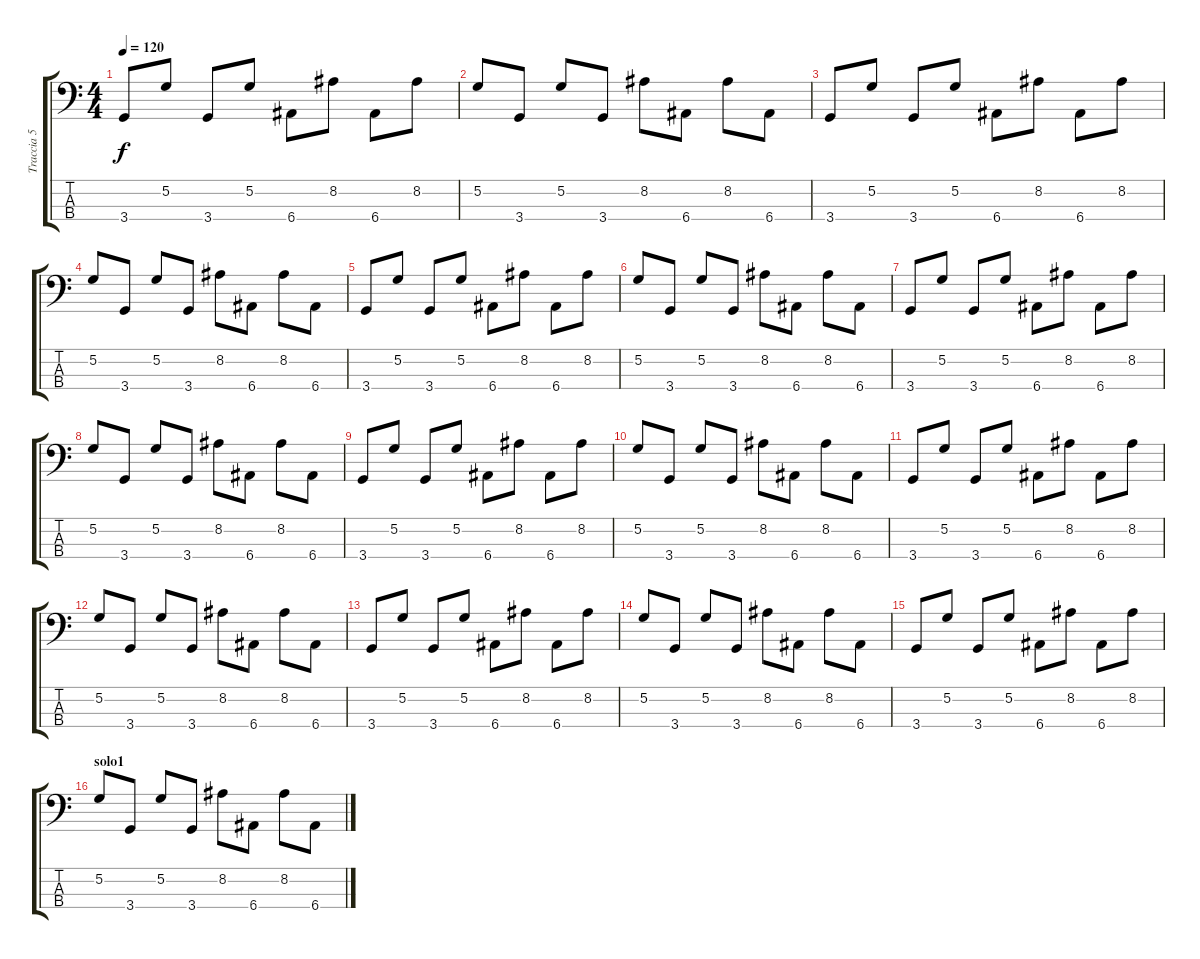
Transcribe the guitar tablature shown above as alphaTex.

\track ("Traccia 5" "Traccia 5") {instrument electricbasspick}
\staff {score tabs}
\tuning (G2 D2 A1 E1) {hide}
\ts (4 4)
\tempo 120
\clef f4
\ks c
3.4.8{dy f} 5.2.8 3.4.8 5.2.8 6.4.8 8.2.8 6.4.8 8.2.8 |
5.2.8 3.4.8 5.2.8 3.4.8 8.2.8 6.4.8 8.2.8 6.4.8 |
3.4.8 5.2.8 3.4.8 5.2.8 6.4.8 8.2.8 6.4.8 8.2.8 |
5.2.8 3.4.8 5.2.8 3.4.8 8.2.8 6.4.8 8.2.8 6.4.8 |
3.4.8 5.2.8 3.4.8 5.2.8 6.4.8 8.2.8 6.4.8 8.2.8 |
5.2.8 3.4.8 5.2.8 3.4.8 8.2.8 6.4.8 8.2.8 6.4.8 |
3.4.8 5.2.8 3.4.8 5.2.8 6.4.8 8.2.8 6.4.8 8.2.8 |
5.2.8 3.4.8 5.2.8 3.4.8 8.2.8 6.4.8 8.2.8 6.4.8 |
3.4.8 5.2.8 3.4.8 5.2.8 6.4.8 8.2.8 6.4.8 8.2.8 |
5.2.8 3.4.8 5.2.8 3.4.8 8.2.8 6.4.8 8.2.8 6.4.8 |
3.4.8 5.2.8 3.4.8 5.2.8 6.4.8 8.2.8 6.4.8 8.2.8 |
5.2.8 3.4.8 5.2.8 3.4.8 8.2.8 6.4.8 8.2.8 6.4.8 |
3.4.8 5.2.8 3.4.8 5.2.8 6.4.8 8.2.8 6.4.8 8.2.8 |
5.2.8 3.4.8 5.2.8 3.4.8 8.2.8 6.4.8 8.2.8 6.4.8 |
3.4.8 5.2.8 3.4.8 5.2.8 6.4.8 8.2.8 6.4.8 8.2.8 |
\section ("" "solo1")
5.2.8 3.4.8 5.2.8 3.4.8 8.2.8 6.4.8 8.2.8 6.4.8
